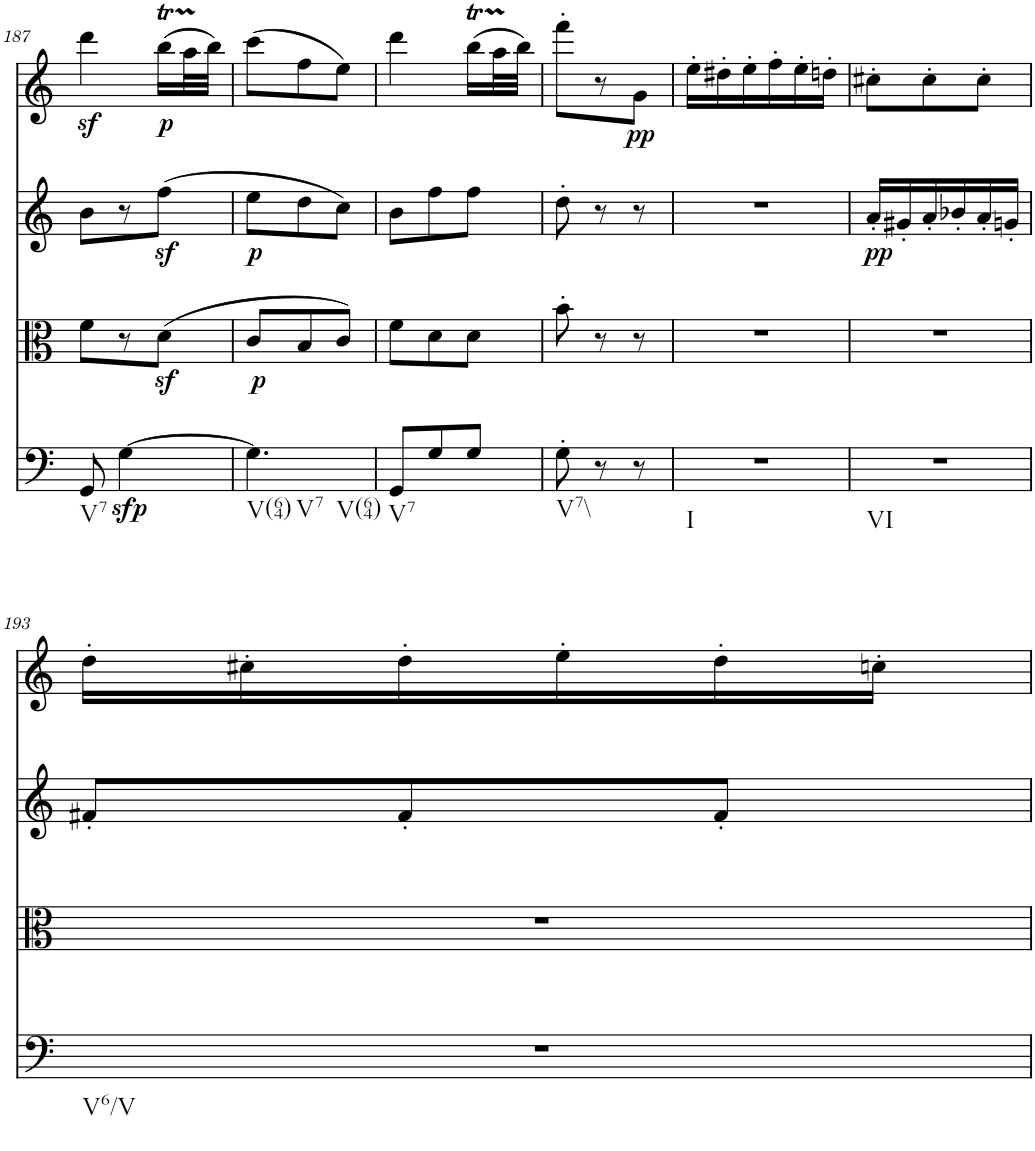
**kern	**dynam	**kern	**dynam	**kern	**dynam	**kern	**dynam
*part4	*part4	*part3	*part3	*part2	*part2	*part1	*part1
*staff4	*staff4	*staff3	*staff3	*staff2	*staff2	*staff1	*staff1
*I"Violoncello	*	*I"Viola	*	*I"Violin II	*	*I"Violin I	*
!!LO:PB:g=z
*clefF4	*	*clefC3	*	*clefG2	*	*clefG2	*
*k[]	*	*k[]	*	*k[]	*	*k[]	*
*M3/8	*	*M3/8	*	*M3/8	*	*M3/8	*
=187	=187	=187	=187	=187	=187	=187	=187
!LO:TX:b:t=V7	!	!	!	!	!	!	!
8GG/	.	8f\L	.	8b\L	.	4dddz<\	.
!	!LO:DY:b	!	!	!	!	!	!
[4G\	sfp	8r	.	8r	.	.	.
!	!	!	!	!	!	!	!LO:DY:b
.	.	(8dz<\J	.	(8ffz<\J	.	(16bbt\LL	p
.	.	.	.	.	.	32aaTTT\L	.
.	.	.	.	.	.	32bb\JJJ)	.
=188	=188	=188	=188	=188	=188	=188	=188
!LO:TX:b:t=V(64)	!	!	!	!	!	!	!
!LO:TX:b:t=V7	!	!	!	!	!	!	!
!LO:TX:b:t=V(64)	!	!	!	!	!	!	!
!	!	!	!LO:DY:b	!	!LO:DY:b	!	!
4.G\]	.	8c/L	p	8ee\L	p	(8ccc\L	.
.	.	8B/	.	8dd\	.	8ff\	.
.	.	8c/J)	.	8cc\J)	.	8ee\J)	.
=189	=189	=189	=189	=189	=189	=189	=189
!LO:TX:b:t=V7	!	!	!	!	!	!	!
8GG/L	.	8f\L	.	8b\L	.	4ddd\	.
8G/	.	8d\	.	8ff\	.	.	.
8G/J	.	8d\J	.	8ff\J	.	(16bbt\LL	.
.	.	.	.	.	.	32aaTTT\L	.
.	.	.	.	.	.	32bb\JJJ)	.
=190	=190	=190	=190	=190	=190	=190	=190
!LO:TX:b:t=V7\\	!	!	!	!	!	!	!
8G'\	.	8b'\	.	8dd'\	.	8fff'\L	.
8r	.	8r	.	8r	.	8r	.
!	!	!	!	!	!	!	!LO:DY:b
8r	.	8r	.	8r	.	8g\J	pp
=191	=191	=191	=191	=191	=191	=191	=191
!LO:TX:b:t=I	!	!	!	!	!	!	!
4.r	.	4.r	.	4.r	.	16ee'\LL	.
.	.	.	.	.	.	16dd#X'\	.
.	.	.	.	.	.	16ee'\	.
.	.	.	.	.	.	16ff'\	.
.	.	.	.	.	.	16ee'\	.
.	.	.	.	.	.	16ddn'\JJ	.
=192	=192	=192	=192	=192	=192	=192	=192
!LO:TX:b:t=VI	!	!	!	!	!	!	!
!	!	!	!	!	!LO:DY:b	!	!
4.r	.	4.r	.	16a'/LL	pp	8cc#X'\L	.
.	.	.	.	16g#X'/	.	.	.
.	.	.	.	16a'/	.	8cc#'\	.
.	.	.	.	16b-X'/	.	.	.
.	.	.	.	16a'/	.	8cc#'\J	.
.	.	.	.	16gn'/JJ	.	.	.
!!LO:LB:g=z
=193	=193	=193	=193	=193	=193	=193	=193
!LO:TX:b:t=V6/V	!	!	!	!	!	!	!
4.r	.	4.r	.	8f#X'/L	.	16dd'\LL	.
.	.	.	.	.	.	16cc#X'\	.
.	.	.	.	8f#'/	.	16dd'\	.
.	.	.	.	.	.	16ee'\	.
.	.	.	.	8f#'/J	.	16dd'\	.
.	.	.	.	.	.	16ccn'\JJ	.
=	=	=	=	=	=	=	=
*-	*-	*-	*-	*-	*-	*-	*-
